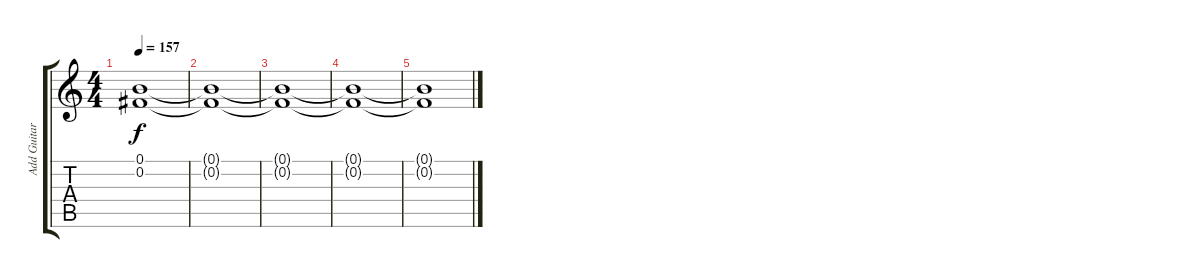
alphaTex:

\track ("Add Guitar" "Add Guitar") {instrument distortionguitar}
\staff {score tabs}
\tuning (B3 Gb3 D3 A2 E2 B1) {hide}
\ts (4 4)
\tempo 157
\clef g2
\ks c
(0.1{t} 0.2{t}).1{dy f} |
(0.1{t} 0.2{t}).1 |
(0.1{t} 0.2{t}).1 |
(0.1{t} 0.2{t}).1 |
(0.1{t} 0.2{t}).1
